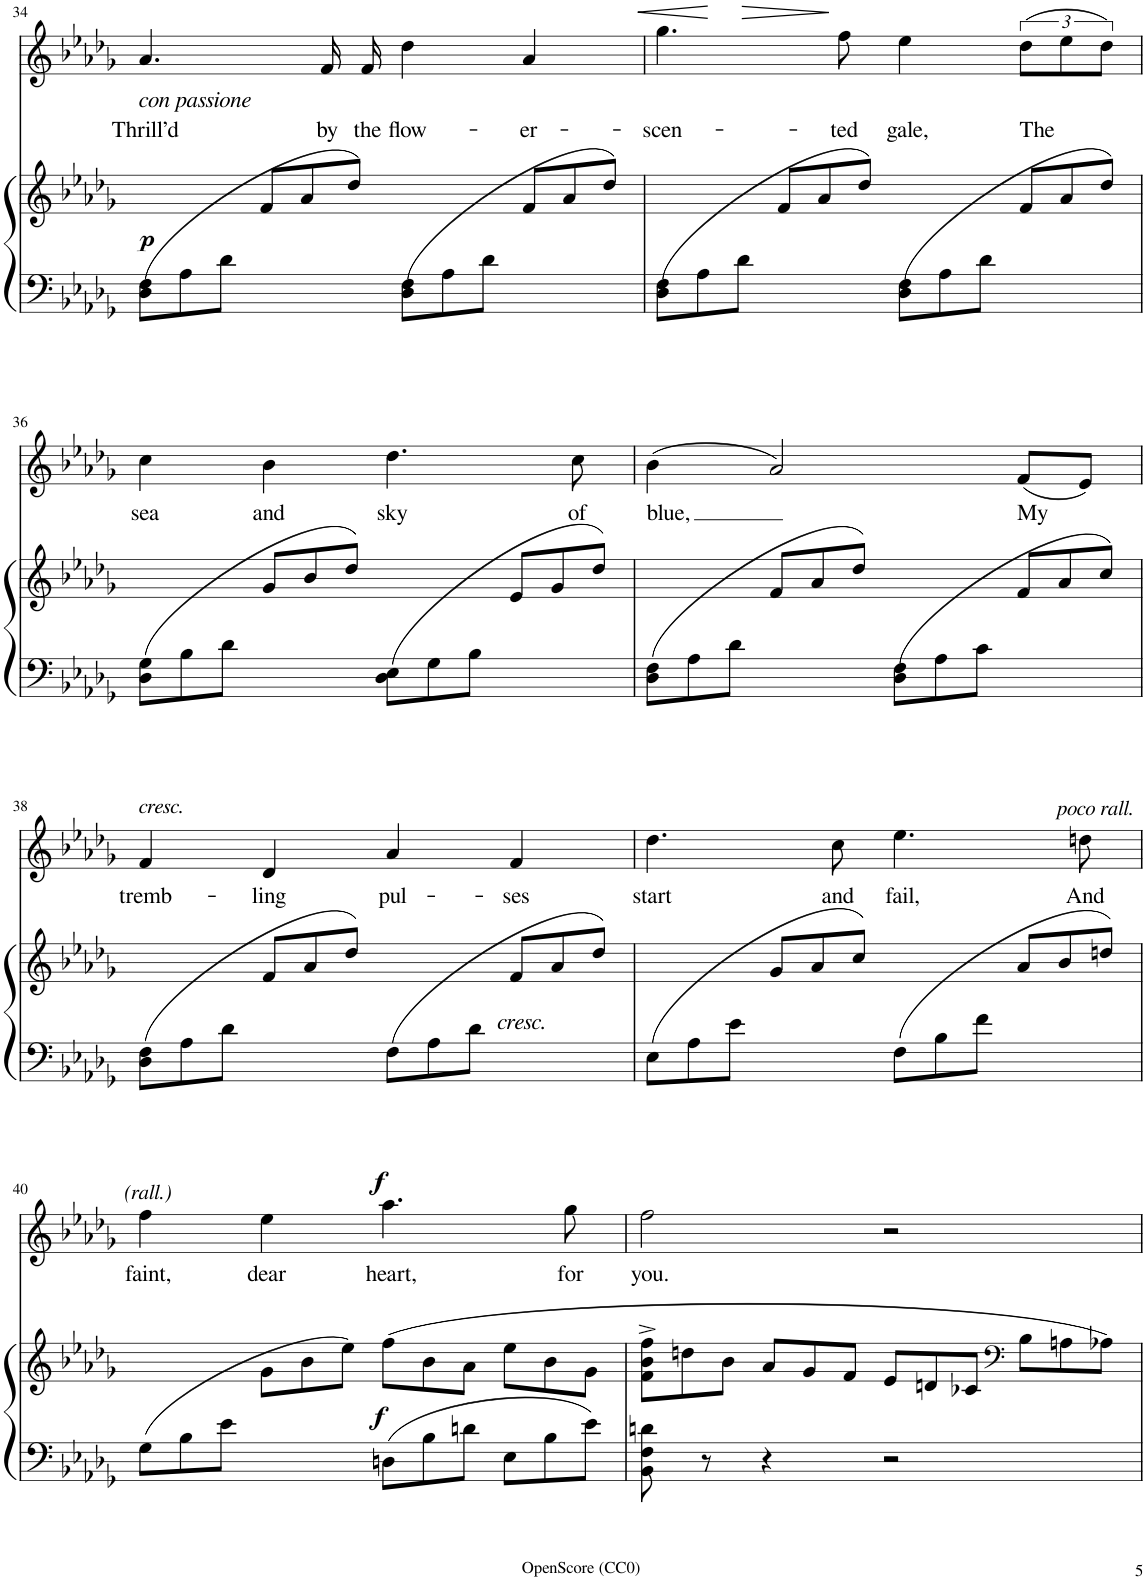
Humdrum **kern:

**kern	**kern	**dynam	**kern	**text	**dynam
*part2	*part2	*part2	*part1	*part1	*part1
*staff3	*staff2	*staff2/3	*staff1	*staff1	*staff1
*I"Piano	*	*	*I"Voice	*	*
*I'Pno	*	*	*	*	*
!!LO:PB:g=z
*clefF4	*clefG2	*	*clefG2	*	*
*k[b-e-a-d-g-]	*k[b-e-a-d-g-]	*	*k[b-e-a-d-g-]	*	*
*M4/4	*M4/4	*	*M4/4	*	*
*met(c)	*met(c)	*	*met(c)	*	*
*Xbrackettup	*	*	*	*	*
=34	=34	=34	=34	=34	=34
*	*^	*	*	*	*
!	!	!	!	!LO:TX:b:i:t=con passione	!	!
!	!	!	!LO:DY:b	!	!LO:LY:b	!
(12D-\ 12F\L	1ryy	4ryy	p	4.a-/	Thrill’d	.
12A-\	.	.	.	.	.	.
12d-\J	.	.	.	.	.	.
*	*	*Xbrackettup	*	*	*	*
4ryy	.	12f/L	.	.	.	.
.	.	12a-/	.	.	.	.
!	!	!	!	!	!LO:LY:b	!
.	.	.	.	16f/	by	.
.	.	12dd-/J)	.	.	.	.
!	!	!	!	!	!LO:LY:b	!
.	.	.	.	16f/	the	.
!	!	!	!	!	!LO:LY:b	!
(12D-\ 12F\L	.	4ryy	.	4dd-\	flow-	.
12A-\	.	.	.	.	.	.
12d-\J	.	.	.	.	.	.
!	!	!	!	!	!LO:LY:b	!
4ryy	.	12f/L	.	4a-/	-er-	.
.	.	12a-/	.	.	.	.
.	.	12dd-/J)	.	.	.	.
=35	=35	=35	=35	=35	=35	=35
!	!	!	!	!	!LO:LY:b	!LO:HP:b
*	*	*	*	*^	*	*
(12D-\ 12F\L	1ryy	4ryy	.	4.gg-\	8ryy	-scen-	<
12A-\	.	.	.	.	.	.	.
.	.	.	.	.	8ryy	.	[
12d-\J	.	.	.	.	.	.	.
4ryy	.	12f/L	.	.	8ryy	.	.
.	.	12a-/	.	.	.	.	.
!	!	!	!	!	!	!LO:LY:b	!
.	.	.	.	8ff\	8ryy	-ted	.
.	.	12dd-/J)	.	.	.	.	.
!	!	!	!	!	!	!LO:LY:b	!
(12D-\ 12F\L	.	4ryy	.	4ee-\	2ryy	gale,	.
12A-\	.	.	.	.	.	.	.
12d-\J	.	.	.	.	.	.	.
!	!	!	!	!	!	!LO:LY:b	!
4ryy	.	12f/L	.	(12dd-\L	.	The	.
.	.	12a-/	.	12ee-\	.	.	.
.	.	12dd-/J)	.	12dd-\J)	.	.	.
*	*	*	*	*v	*v	*	*
!!LO:LB:g=z
=36	=36	=36	=36	=36	=36	=36
!	!	!	!	!	!LO:LY:b	!
(12D-\ 12G-\L	1ryy	4ryy	.	4cc\	sea	.
12B-\	.	.	.	.	.	.
12d-\J	.	.	.	.	.	.
*	*	*brackettup	*	*	*	*
!	!	!	!	!	!LO:LY:b	!
4ryy	.	12g-/L	.	4b-\	and	.
.	.	12b-/	.	.	.	.
.	.	12dd-/J)	.	.	.	.
!	!	!	!	!	!LO:LY:b	!
(12D-\ 12E-\L	.	4ryy	.	4.dd-\	sky	.
12G-\	.	.	.	.	.	.
12B-\J	.	.	.	.	.	.
4ryy	.	12e-/L	.	.	.	.
.	.	12g-/	.	.	.	.
!	!	!	!	!	!LO:LY:b	!
.	.	.	.	8cc\	of	.
.	.	12dd-/J)	.	.	.	.
=37	=37	=37	=37	=37	=37	=37
!	!	!	!	!	!LO:LY:b	!
(12D-\ 12F\L	1ryy	4ryy	.	(4b-\	blue,	.
12A-\	.	.	.	.	.	.
12d-\J	.	.	.	.	.	.
*	*	*Xbrackettup	*	*	*	*
4ryy	.	12f/L	.	2a-/)	.	.
.	.	12a-/	.	.	.	.
.	.	12dd-/J)	.	.	.	.
(12D-\ 12F\L	.	4ryy	.	.	.	.
12A-\	.	.	.	.	.	.
12c\J	.	.	.	.	.	.
!	!	!	!	!	!LO:LY:b	!
4ryy	.	12f/L	.	(8f/L	My	.
.	.	12a-/	.	.	.	.
.	.	.	.	8e-/J)	.	.
.	.	12cc/J)	.	.	.	.
!!LO:LB:g=z
=38	=38	=38	=38	=38	=38	=38
!	!	!	!	!LO:TX:a:i:t=cresc.	!	!
!	!	!	!	!	!LO:LY:b	!
(12D-\ 12F\L	1ryy	4ryy	.	4f/	tremb-	.
12A-\	.	.	.	.	.	.
12d-\J	.	.	.	.	.	.
!	!	!	!	!	!LO:LY:b	!
4ryy	.	12f/L	.	4d-/	-ling	.
.	.	12a-/	.	.	.	.
.	.	12dd-/J)	.	.	.	.
!	!	!	!	!	!LO:LY:b	!
(12F\L	.	4ryy	.	4a-/	pul-	.
12A-\	.	.	.	.	.	.
12d-\J	.	.	.	.	.	.
!LO:TX:a:i:t=cresc.	!	!	!	!	!	!
!	!	!	!	!	!LO:LY:b	!
4ryy	.	12f/L	.	4f/	-ses	.
.	.	12a-/	.	.	.	.
.	.	12dd-/J)	.	.	.	.
=39	=39	=39	=39	=39	=39	=39
!	!	!	!	!	!LO:LY:b	!
(12E-\L	1ryy	4ryy	.	4.dd-\	start	.
12A-\	.	.	.	.	.	.
12e-\J	.	.	.	.	.	.
4ryy	.	12g-/L	.	.	.	.
.	.	12a-/	.	.	.	.
!	!	!	!	!	!LO:LY:b	!
.	.	.	.	8cc\	and	.
.	.	12cc/J)	.	.	.	.
!	!	!	!	!	!LO:LY:b	!
(12F\L	.	4ryy	.	4.ee-\	fail,	.
12B-\	.	.	.	.	.	.
12f\J	.	.	.	.	.	.
4ryy	.	12a-/L	.	.	.	.
.	.	12b-/	.	.	.	.
!	!	!	!	!LO:TX:a:i:t=poco rall.	!	!
!	!	!	!	!	!LO:LY:b	!
.	.	.	.	8ddn\	And	.
.	.	12ddn/J)	.	.	.	.
!!LO:LB:g=z
=40	=40	=40	=40	=40	=40	=40
!	!	!	!	!	!LO:LY:b	!
(12G-\L	2ryy	4ryy	.	4ff\	faint,	.
12B-\	.	.	.	.	.	.
12e-\J	.	.	.	.	.	.
!	!	!	!	!	!LO:LY:b	!
4ryy	.	12g-\L	.	4ee-\	dear	.
.	.	12b-\	.	.	.	.
.	.	12ee-\J)	.	.	.	.
!	!	!	!LO:DY:b	!	!LO:LY:b	!LO:DY:a
12Dn\L	(12ff\L	2ryy	f	4.aa-\	heart,	f
12B-\	12b-\	.	.	.	.	.
12dn\J	12a-\J	.	.	.	.	.
12E-\L	12ee-\L	.	.	.	.	.
12B-\	12b-\	.	.	.	.	.
!	!	!	!	!	!LO:LY:b	!
.	.	.	.	8gg-\	for	.
12e-\J	12g-\J	.	.	.	.	.
*	*v	*v	*	*	*	*
=41	=41	=41	=41	=41	=41
*	*brackettup	*	*	*	*
!	!	!	!	!LO:LY:b	!
8BB-\ 8F\ 8dn\	12f\^ 12b-\^ 12ff\^L	.	2ff\	you.	.
.	12ddn\	.	.	.	.
8r	.	.	.	.	.
.	12b-\J	.	.	.	.
*	*Xbrackettup	*	*	*	*
4r	12a-/L	.	.	.	.
.	12g-/	.	.	.	.
.	12f/J	.	.	.	.
2r	12e-/L	.	2r	.	.
.	12dn/	.	.	.	.
.	12c-X/J	.	.	.	.
*	*clefF4	*	*	*	*
*	*brackettup	*	*	*	*
.	12B-\L	.	.	.	.
.	12An\	.	.	.	.
.	12A-X\J)	.	.	.	.
=	=	=	=	=	=
*-	*-	*-	*-	*-	*-
